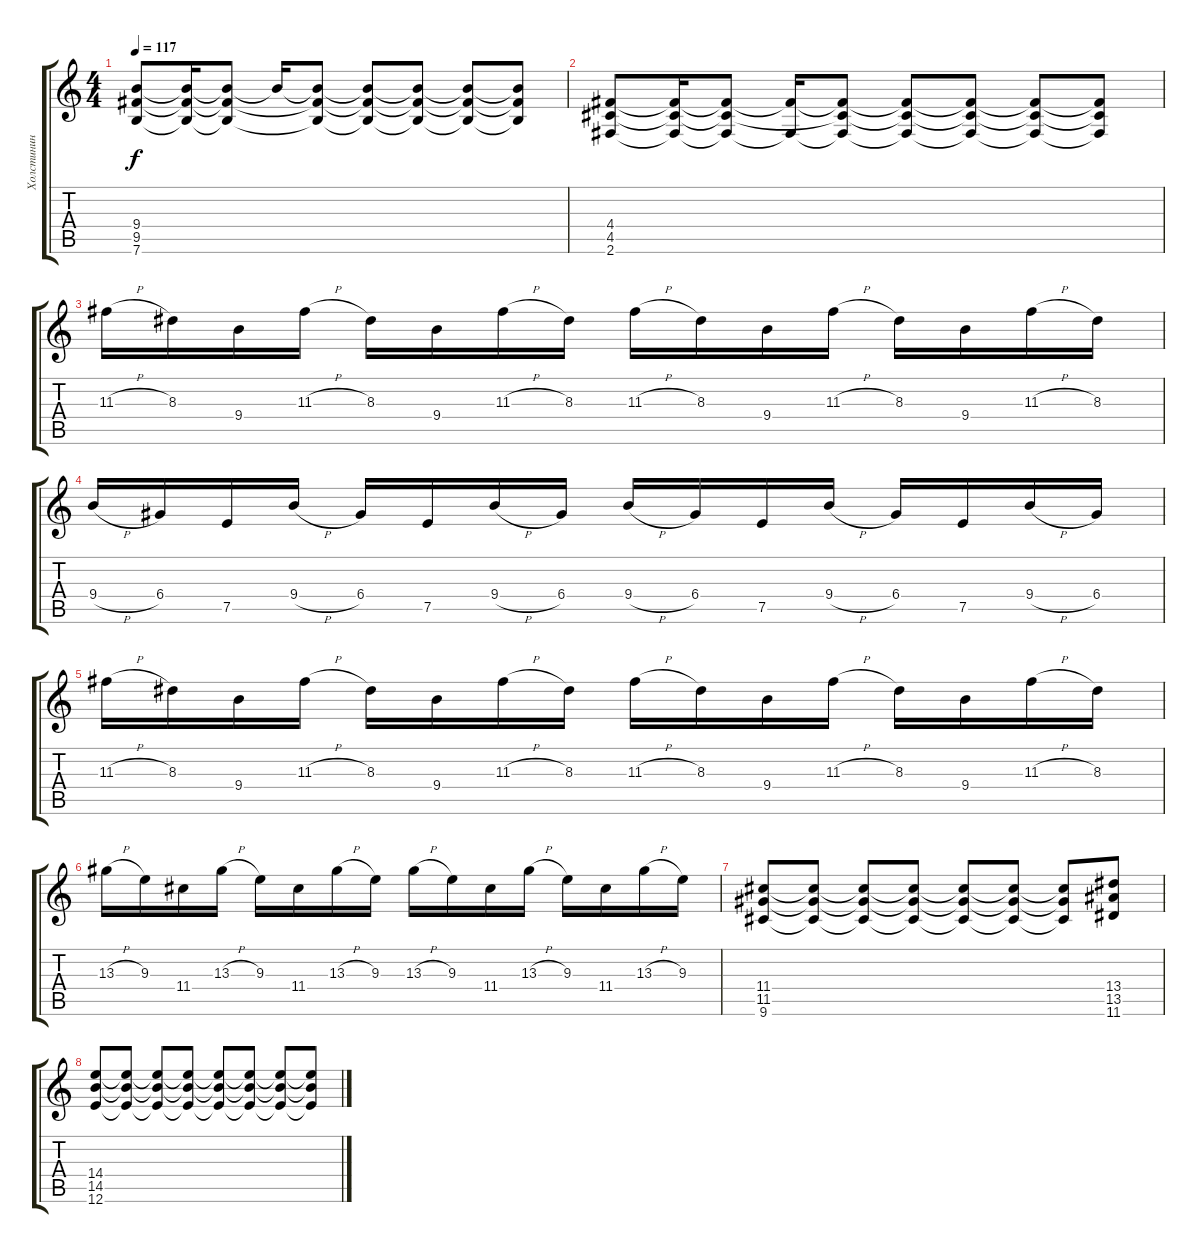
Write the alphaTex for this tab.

\track ("Холстинин (Guitar 1)" "Холстинин ") {instrument distortionguitar}
\staff {score tabs}
\tuning (E4 B3 G3 D3 A2 E2) {hide}
\ts (4 4)
\tempo 117
\clef g2
\ks c
(9.4 9.5 7.6).8{dy f} (9.4{t} 9.5{t} 7.6{t}).16 (9.4{t} 9.5{t} 7.6{t}).8 9.4{t}.16 (9.4{t} 9.5{t} 7.6{t}).8 (9.4{t} 9.5{t} 7.6{t}).8 (9.4{t} 9.5{t} 7.6{t}).8 (9.4{t} 9.5{t} 7.6{t}).8 (9.4{t} 9.5{t} 7.6{t}).8 |
(4.4 4.5 2.6).8 (4.4{t} 4.5{t} 2.6{t}).16 (4.4{t} 4.5{t} 2.6{t}).8 (4.4{t} 2.6{t}).16 (4.4{t} 4.5{t} 2.6{t}).8 (4.4{t} 4.5{t} 2.6{t}).8 (4.4{t} 4.5{t} 2.6{t}).8 (4.4{t} 4.5{t} 2.6{t}).8 (4.4{t} 4.5{t} 2.6{t}).8 |
11.3{h}.16 8.3.16 9.4.16 11.3{h}.16 8.3.16 9.4.16 11.3{h}.16 8.3.16 11.3{h}.16 8.3.16 9.4.16 11.3{h}.16 8.3.16 9.4.16 11.3{h}.16 8.3.16 |
9.4{h}.16 6.4.16 7.5.16 9.4{h}.16 6.4.16 7.5.16 9.4{h}.16 6.4.16 9.4{h}.16 6.4.16 7.5.16 9.4{h}.16 6.4.16 7.5.16 9.4{h}.16 6.4.16 |
11.3{h}.16 8.3.16 9.4.16 11.3{h}.16 8.3.16 9.4.16 11.3{h}.16 8.3.16 11.3{h}.16 8.3.16 9.4.16 11.3{h}.16 8.3.16 9.4.16 11.3{h}.16 8.3.16 |
13.3{h}.16 9.3.16 11.4.16 13.3{h}.16 9.3.16 11.4.16 13.3{h}.16 9.3.16 13.3{h}.16 9.3.16 11.4.16 13.3{h}.16 9.3.16 11.4.16 13.3{h}.16 9.3.16 |
(11.4 11.5 9.6).8 (11.4{t} 11.5{t} 9.6{t}).8 (11.4{t} 11.5{t} 9.6{t}).8 (11.4{t} 11.5{t} 9.6{t}).8 (11.4{t} 11.5{t} 9.6{t}).8 (11.4{t} 11.5{t} 9.6{t}).8 (11.4{t} 11.5{t} 9.6{t}).8 (13.4 13.5 11.6).8 |
(14.4 14.5 12.6).8 (14.4{t} 14.5{t} 12.6{t}).8 (14.4{t} 14.5{t} 12.6{t}).8 (14.4{t} 14.5{t} 12.6{t}).8 (14.4{t} 14.5{t} 12.6{t}).8 (14.4{t} 14.5{t} 12.6{t}).8 (14.4{t} 14.5{t} 12.6{t}).8 (14.4{t} 14.5{t} 12.6{t}).8
